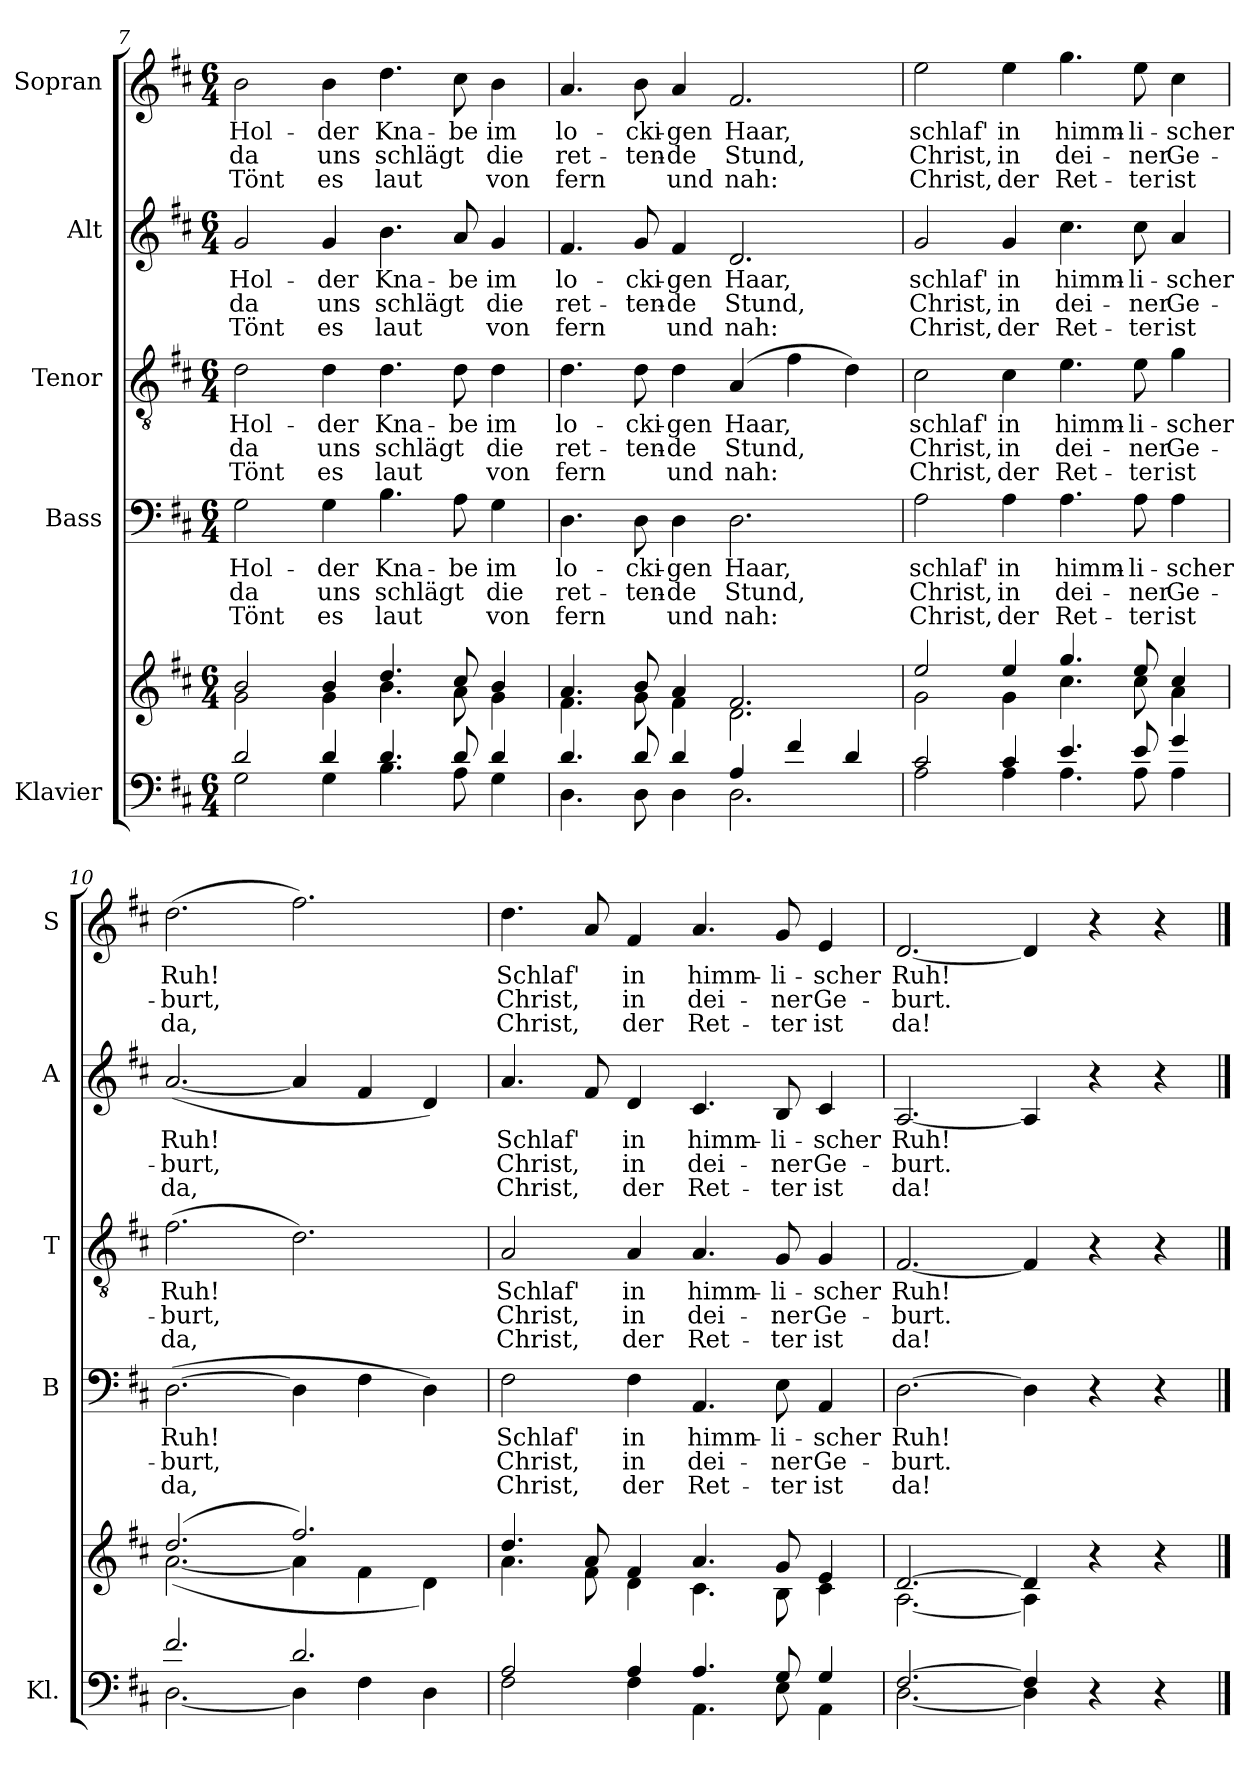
**kern	**kern	**kern	**text	**text	**text	**kern	**text	**text	**text	**kern	**text	**text	**text	**kern	**text	**text	**text
*part5	*part5	*part4	*part4	*part4	*part4	*part3	*part3	*part3	*part3	*part2	*part2	*part2	*part2	*part1	*part1	*part1	*part1
*staff6	*staff5	*staff4	*staff4	*staff4	*staff4	*staff3	*staff3	*staff3	*staff3	*staff2	*staff2	*staff2	*staff2	*staff1	*staff1	*staff1	*staff1
*I"Klavier	*	*I"Bass	*	*	*	*I"Tenor	*	*	*	*I"Alt	*	*	*	*I"Sopran	*	*	*
*I'Kl.	*	*I'B	*	*	*	*I'T	*	*	*	*I'A	*	*	*	*I'S	*	*	*
*clefF4	*clefG2	*clefF4	*	*	*	*clefGv2	*	*	*	*clefG2	*	*	*	*clefG2	*	*	*
*k[f#c#]	*k[f#c#]	*k[f#c#]	*	*	*	*k[f#c#]	*	*	*	*k[f#c#]	*	*	*	*k[f#c#]	*	*	*
*D:	*D:	*D:	*	*	*	*D:	*	*	*	*D:	*	*	*	*D:	*	*	*
*M6/4	*M6/4	*M6/4	*	*	*	*M6/4	*	*	*	*M6/4	*	*	*	*M6/4	*	*	*
=7	=7	=7	=7	=7	=7	=7	=7	=7	=7	=7	=7	=7	=7	=7	=7	=7	=7
*^	*^	*	*	*	*	*	*	*	*	*	*	*	*	*	*	*	*
!	!	!	!	!	!LO:LY:b	!LO:LY:b	!LO:LY:b	!	!LO:LY:b	!LO:LY:b	!LO:LY:b	!	!LO:LY:b	!LO:LY:b	!LO:LY:b	!	!LO:LY:b	!LO:LY:b	!LO:LY:b
2d/	2G\	2b/	2g\	2G\	Hol-	da	Tönt	2d\	Hol-	da	Tönt	2g/	Hol-	da	Tönt	2b\	Hol-	da	Tönt
!	!	!	!	!	!LO:LY:b	!LO:LY:b	!LO:LY:b	!	!LO:LY:b	!LO:LY:b	!LO:LY:b	!	!LO:LY:b	!LO:LY:b	!LO:LY:b	!	!LO:LY:b	!LO:LY:b	!LO:LY:b
4d/	4G\	4b/	4g\	4G\	-der	uns	es	4d\	-der	uns	es	4g/	-der	uns	es	4b\	-der	uns	es
!	!	!	!	!	!LO:LY:b	!LO:LY:b	!LO:LY:b	!	!LO:LY:b	!LO:LY:b	!LO:LY:b	!	!LO:LY:b	!LO:LY:b	!LO:LY:b	!	!LO:LY:b	!LO:LY:b	!LO:LY:b
4.d/	4.B\	4.dd/	4.b\	4.B\	Kna-	schlägt	laut	4.d\	Kna-	schlägt	laut	4.b\	Kna-	schlägt	laut	4.dd\	Kna-	schlägt	laut
!	!	!	!	!	!LO:LY:b	!	!	!	!LO:LY:b	!	!	!	!LO:LY:b	!	!	!	!LO:LY:b	!	!
8d/	8A\	8cc#/	8a\	8A\	-be	.	.	8d\	-be	.	.	8a/	-be	.	.	8cc#\	-be	.	.
!	!	!	!	!	!LO:LY:b	!LO:LY:b	!LO:LY:b	!	!LO:LY:b	!LO:LY:b	!LO:LY:b	!	!LO:LY:b	!LO:LY:b	!LO:LY:b	!	!LO:LY:b	!LO:LY:b	!LO:LY:b
4d/	4G\	4b/	4g\	4G\	im	die	von	4d\	im	die	von	4g/	im	die	von	4b\	im	die	von
!!LO:PB:g=z
=8	=8	=8	=8	=8	=8	=8	=8	=8	=8	=8	=8	=8	=8	=8	=8	=8	=8	=8	=8
!	!	!	!	!	!LO:LY:b	!LO:LY:b	!LO:LY:b	!	!LO:LY:b	!LO:LY:b	!LO:LY:b	!	!LO:LY:b	!LO:LY:b	!LO:LY:b	!	!LO:LY:b	!LO:LY:b	!LO:LY:b
4.d/	4.D\	4.a/	4.f#\	4.D\	lo-	ret-	fern	4.d\	lo-	ret-	fern	4.f#/	lo-	ret-	fern	4.a/	lo-	ret-	fern
!	!	!	!	!	!LO:LY:b	!LO:LY:b	!	!	!LO:LY:b	!LO:LY:b	!	!	!LO:LY:b	!LO:LY:b	!	!	!LO:LY:b	!LO:LY:b	!
8d/	8D\	8b/	8g\	8D\	-cki-	-ten-	.	8d\	-cki-	-ten-	.	8g/	-cki-	-ten-	.	8b\	-cki-	-ten-	.
!	!	!	!	!	!LO:LY:b	!LO:LY:b	!LO:LY:b	!	!LO:LY:b	!LO:LY:b	!LO:LY:b	!	!LO:LY:b	!LO:LY:b	!LO:LY:b	!	!LO:LY:b	!LO:LY:b	!LO:LY:b
4d/	4D\	4a/	4f#\	4D\	-gen	-de	und	4d\	-gen	-de	und	4f#/	-gen	-de	und	4a/	-gen	-de	und
!	!	!	!	!	!LO:LY:b	!LO:LY:b	!LO:LY:b	!	!LO:LY:b	!LO:LY:b	!LO:LY:b	!	!LO:LY:b	!LO:LY:b	!LO:LY:b	!	!LO:LY:b	!LO:LY:b	!LO:LY:b
4A/	2.D\	2.f#/	2.d\	2.D\	Haar,	Stund,	nah:	(>4A/	Haar,	Stund,	nah:	2.d/	Haar,	Stund,	nah:	2.f#/	Haar,	Stund,	nah:
4f#/	.	.	.	.	.	.	.	4f#\	.	.	.	.	.	.	.	.	.	.	.
4d/	.	.	.	.	.	.	.	4d\)	.	.	.	.	.	.	.	.	.	.	.
=9	=9	=9	=9	=9	=9	=9	=9	=9	=9	=9	=9	=9	=9	=9	=9	=9	=9	=9	=9
!	!	!	!	!	!LO:LY:b	!LO:LY:b	!LO:LY:b	!	!LO:LY:b	!LO:LY:b	!LO:LY:b	!	!LO:LY:b	!LO:LY:b	!LO:LY:b	!	!LO:LY:b	!LO:LY:b	!LO:LY:b
2c#/	2A\	2ee/	2g\	2A\	schlaf'	Christ,	Christ,	2c#\	schlaf'	Christ,	Christ,	2g/	schlaf'	Christ,	Christ,	2ee\	schlaf'	Christ,	Christ,
!	!	!	!	!	!LO:LY:b	!LO:LY:b	!LO:LY:b	!	!LO:LY:b	!LO:LY:b	!LO:LY:b	!	!LO:LY:b	!LO:LY:b	!LO:LY:b	!	!LO:LY:b	!LO:LY:b	!LO:LY:b
4c#/	4A\	4ee/	4g\	4A\	in	in	der	4c#\	in	in	der	4g/	in	in	der	4ee\	in	in	der
!	!	!	!	!	!LO:LY:b	!LO:LY:b	!LO:LY:b	!	!LO:LY:b	!LO:LY:b	!LO:LY:b	!	!LO:LY:b	!LO:LY:b	!LO:LY:b	!	!LO:LY:b	!LO:LY:b	!LO:LY:b
4.e/	4.A\	4.gg/	4.cc#\	4.A\	himm-	dei-	Ret-	4.e\	himm-	dei-	Ret-	4.cc#\	himm-	dei-	Ret-	4.gg\	himm-	dei-	Ret-
!	!	!	!	!	!LO:LY:b	!LO:LY:b	!LO:LY:b	!	!LO:LY:b	!LO:LY:b	!LO:LY:b	!	!LO:LY:b	!LO:LY:b	!LO:LY:b	!	!LO:LY:b	!LO:LY:b	!LO:LY:b
8e/	8A\	8ee/	8cc#\	8A\	-li-	-ner	-ter	8e\	-li-	-ner	-ter	8cc#\	-li-	-ner	-ter	8ee\	-li-	-ner	-ter
!	!	!	!	!	!LO:LY:b	!LO:LY:b	!LO:LY:b	!	!LO:LY:b	!LO:LY:b	!LO:LY:b	!	!LO:LY:b	!LO:LY:b	!LO:LY:b	!	!LO:LY:b	!LO:LY:b	!LO:LY:b
4g/	4A\	4cc#/	4a\	4A\	-scher	Ge-	ist	4g\	-scher	Ge-	ist	4a/	-scher	Ge-	ist	4cc#\	-scher	Ge-	ist
=10	=10	=10	=10	=10	=10	=10	=10	=10	=10	=10	=10	=10	=10	=10	=10	=10	=10	=10	=10
!	!	!	!	!	!LO:LY:b	!LO:LY:b	!LO:LY:b	!	!LO:LY:b	!LO:LY:b	!LO:LY:b	!	!LO:LY:b	!LO:LY:b	!LO:LY:b	!	!LO:LY:b	!LO:LY:b	!LO:LY:b
2.f#/	[2.D\	(>2.dd/	(<[2.a\	(>[2.D\	Ruh!	-burt,	da,	(>2.f#\	Ruh!	-burt,	da,	(<[2.a/	Ruh!	-burt,	da,	(>2.dd\	Ruh!	-burt,	da,
2.d/	4D\]	2.ff#/)	4a\]	4D\]	.	.	.	2.d\)	.	.	.	4a/]	.	.	.	2.ff#\)	.	.	.
.	4F#\	.	4f#\	4F#\	.	.	.	.	.	.	.	4f#/	.	.	.	.	.	.	.
.	4D\	.	4d\)	4D\)	.	.	.	.	.	.	.	4d/)	.	.	.	.	.	.	.
!!LO:PB:g=z
=11	=11	=11	=11	=11	=11	=11	=11	=11	=11	=11	=11	=11	=11	=11	=11	=11	=11	=11	=11
!	!	!	!	!	!LO:LY:b	!LO:LY:b	!LO:LY:b	!	!LO:LY:b	!LO:LY:b	!LO:LY:b	!	!LO:LY:b	!LO:LY:b	!LO:LY:b	!	!LO:LY:b	!LO:LY:b	!LO:LY:b
2A/	2F#\	4.dd/	4.a\	2F#\	Schlaf'	Christ,	Christ,	2A/	Schlaf'	Christ,	Christ,	4.a/	Schlaf'	Christ,	Christ,	4.dd\	Schlaf'	Christ,	Christ,
.	.	8a/	8f#\	.	.	.	.	.	.	.	.	8f#/	.	.	.	8a/	.	.	.
!	!	!	!	!	!LO:LY:b	!LO:LY:b	!LO:LY:b	!	!LO:LY:b	!LO:LY:b	!LO:LY:b	!	!LO:LY:b	!LO:LY:b	!LO:LY:b	!	!LO:LY:b	!LO:LY:b	!LO:LY:b
4A/	4F#\	4f#/	4d\	4F#\	in	in	der	4A/	in	in	der	4d/	in	in	der	4f#/	in	in	der
!	!	!	!	!	!LO:LY:b	!LO:LY:b	!LO:LY:b	!	!LO:LY:b	!LO:LY:b	!LO:LY:b	!	!LO:LY:b	!LO:LY:b	!LO:LY:b	!	!LO:LY:b	!LO:LY:b	!LO:LY:b
4.A/	4.AA\	4.a/	4.c#\	4.AA/	himm-	dei-	Ret-	4.A/	himm-	dei-	Ret-	4.c#/	himm-	dei-	Ret-	4.a/	himm-	dei-	Ret-
!	!	!	!	!	!LO:LY:b	!LO:LY:b	!LO:LY:b	!	!LO:LY:b	!LO:LY:b	!LO:LY:b	!	!LO:LY:b	!LO:LY:b	!LO:LY:b	!	!LO:LY:b	!LO:LY:b	!LO:LY:b
8G/	8E\	8g/	8B\	8E\	-li-	-ner	-ter	8G/	-li-	-ner	-ter	8B/	-li-	-ner	-ter	8g/	-li-	-ner	-ter
!	!	!	!	!	!LO:LY:b	!LO:LY:b	!LO:LY:b	!	!LO:LY:b	!LO:LY:b	!LO:LY:b	!	!LO:LY:b	!LO:LY:b	!LO:LY:b	!	!LO:LY:b	!LO:LY:b	!LO:LY:b
4G/	4AA\	4e/	4c#\	4AA/	-scher	Ge-	ist	4G/	-scher	Ge-	ist	4c#/	-scher	Ge-	ist	4e/	-scher	Ge-	ist
=12	=12	=12	=12	=12	=12	=12	=12	=12	=12	=12	=12	=12	=12	=12	=12	=12	=12	=12	=12
!	!	!	!	!	!LO:LY:b	!LO:LY:b	!LO:LY:b	!	!LO:LY:b	!LO:LY:b	!LO:LY:b	!	!LO:LY:b	!LO:LY:b	!LO:LY:b	!	!LO:LY:b	!LO:LY:b	!LO:LY:b
[2.F#/	[2.D\	[2.d/	[2.A\	[2.D\	Ruh!	-burt.	da!	[2.F#/	Ruh!	-burt.	da!	[2.A/	Ruh!	-burt.	da!	[2.d/	Ruh!	-burt.	da!
4F#/]	4D\]	4d/]	4A\]	4D\]	.	.	.	4F#/]	.	.	.	4A/]	.	.	.	4d/]	.	.	.
4r	2ryy	4r	2ryy	4r	.	.	.	4r	.	.	.	4r	.	.	.	4r	.	.	.
4r	.	4r	.	4r	.	.	.	4r	.	.	.	4r	.	.	.	4r	.	.	.
*v	*v	*	*	*	*	*	*	*	*	*	*	*	*	*	*	*	*	*	*
*	*v	*v	*	*	*	*	*	*	*	*	*	*	*	*	*	*	*	*
==	==	==	==	==	==	==	==	==	==	==	==	==	==	==	==	==	==
*-	*-	*-	*-	*-	*-	*-	*-	*-	*-	*-	*-	*-	*-	*-	*-	*-	*-
